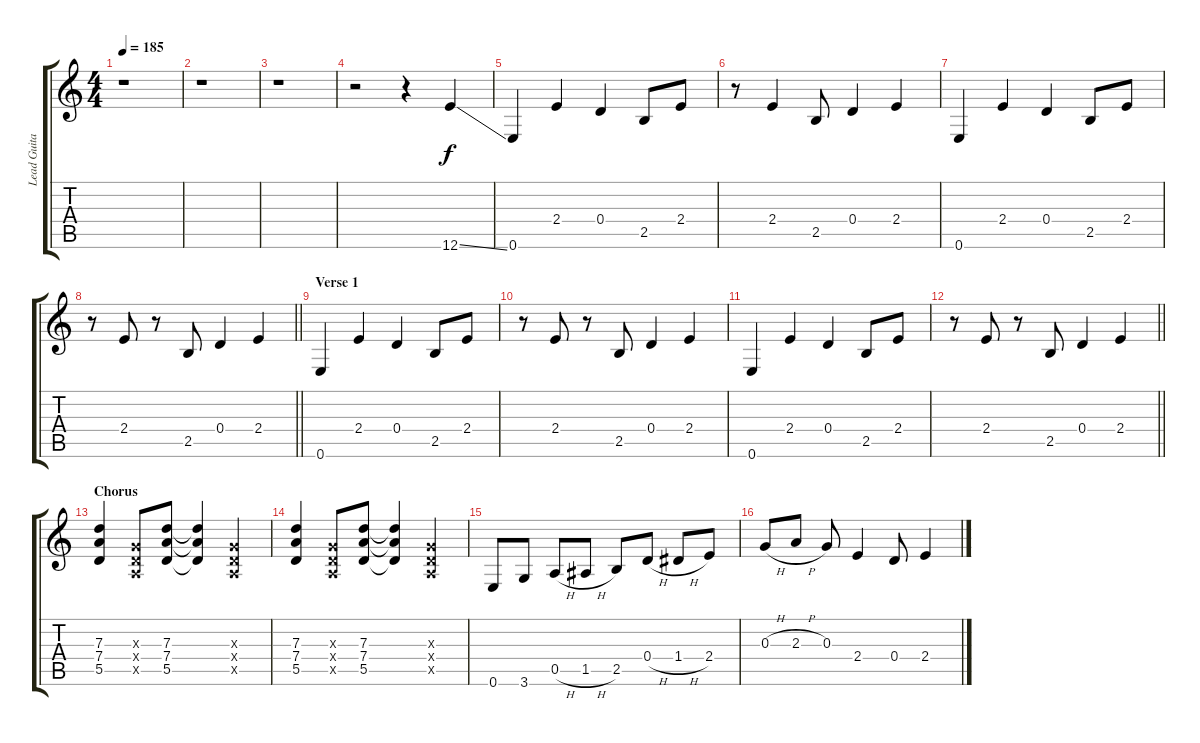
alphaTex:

\track ("Lead Guitar" "Lead Guita") {instrument distortionguitar}
\staff {score tabs}
\tuning (E4 B3 G3 D3 A2 E2) {hide}
\ts (4 4)
\tempo 185
\clef g2
\ks c
r.1{dy f instrument distortionguitar} |
r.1 |
r.1 |
r.2 r.4 12.6{ss}.4 |
0.6.4 2.4.4 0.4.4 2.5.8 2.4.8 |
r.8 2.4.4 2.5.8 0.4.4 2.4.4 |
0.6.4 2.4.4 0.4.4 2.5.8 2.4.8 |
\barLineRight lightlight
r.8 2.4.8 r.8 2.5.8 0.4.4 2.4.4 |
\section ("" "Verse 1")
0.6.4 2.4.4 0.4.4 2.5.8 2.4.8 |
r.8 2.4.8 r.8 2.5.8 0.4.4 2.4.4 |
0.6.4 2.4.4 0.4.4 2.5.8 2.4.8 |
\barLineRight lightlight
r.8 2.4.8 r.8 2.5.8 0.4.4 2.4.4 |
\section ("" "Chorus")
(7.3 7.4 5.5).4 (0.3{x} 0.4{x} 0.5{x}).8 (7.3 7.4 5.5).8 (7.3{t} 7.4{t} 5.5{t}).4 (0.3{x} 0.4{x} 0.5{x}).4 |
(7.3 7.4 5.5).4 (0.3{x} 0.4{x} 0.5{x}).8 (7.3 7.4 5.5).8 (7.3{t} 7.4{t} 5.5{t}).4 (0.3{x} 0.4{x} 0.5{x}).4 |
0.6.8 3.6.8 0.5{h}.8 1.5{h}.8 2.5.8 0.4{h}.8 1.4{h}.8 2.4.8 |
0.3{h}.8 2.3{h}.8 0.3.8 2.4.4 0.4.8 2.4.4
